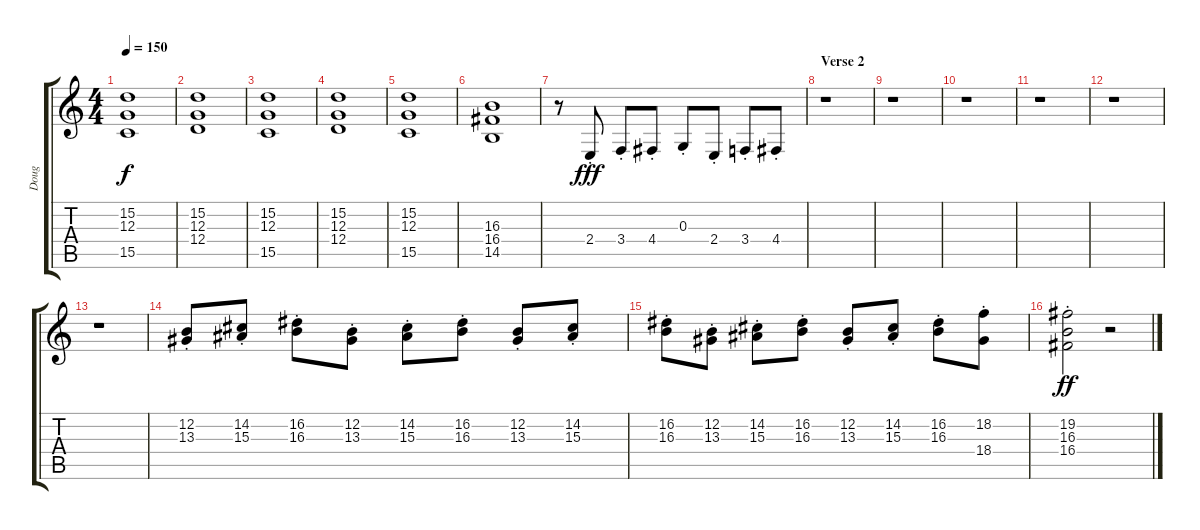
\track ("Doug" "Doug") {instrument synthstrings2}
\staff {score tabs}
\tuning (E4 B3 G3 D3 A2 E2) {hide}
\ts (4 4)
\tempo 150
\clef g2
\ks c
(15.2 12.3 15.5).1{dy f} |
(15.2 12.3 12.4).1 |
(15.2 12.3 15.5).1 |
(15.2 12.3 12.4).1 |
(15.2 12.3 15.5).1 |
(16.3 16.4 14.5).1 |
r.8 2.4{st}.8{dy fff} 3.4{st}.8 4.4{st}.8 0.3{st}.8 2.4{st}.8 3.4{st}.8 4.4{st}.8 |
\section ("" "Verse 2")
r.1 |
r.1 |
r.1 |
r.1 |
r.1 |
r.1 |
(12.2{st} 13.3{st}).8 (14.2{st} 15.3{st}).8 (16.2{st} 16.3{st}).8 (12.2{st} 13.3{st}).8 (14.2{st} 15.3{st}).8 (16.2{st} 16.3{st}).8 (12.2{st} 13.3{st}).8 (14.2{st} 15.3{st}).8 |
(16.2{st} 16.3{st}).8 (12.2{st} 13.3{st}).8 (14.2{st} 15.3{st}).8 (16.2{st} 16.3{st}).8 (12.2{st} 13.3{st}).8 (14.2{st} 15.3{st}).8 (16.2{st} 16.3{st}).8 (18.2{st} 18.4{st}).8 |
(19.2{st} 16.3{st} 16.4{st}).2{dy ff} r.2
